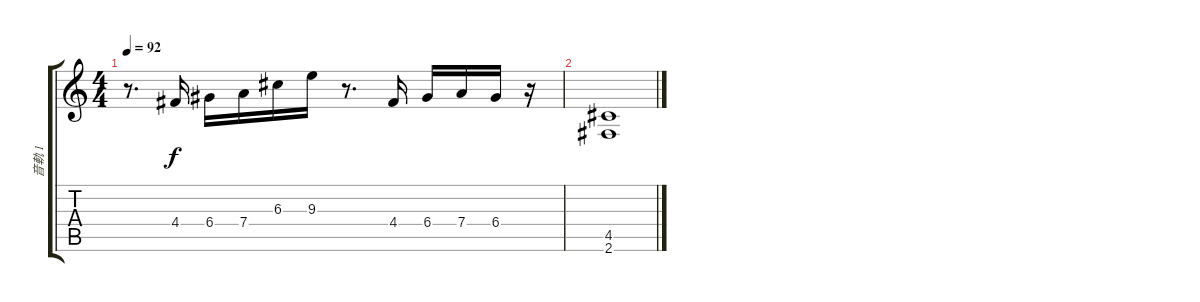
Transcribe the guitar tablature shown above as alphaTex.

\track ("音軌 1" "音軌 1") {instrument overdrivenguitar}
\staff {score tabs}
\tuning (E4 B3 G3 D3 A2 E2) {hide}
\ts (4 4)
\tempo 92
\clef g2
\ks c
r.8{d dy f} 4.4.16 6.4.16 7.4.16 6.3.16 9.3.16 r.8{d} 4.4.16 6.4.16 7.4.16 6.4.16 r.16 |
(4.5 2.6).1
